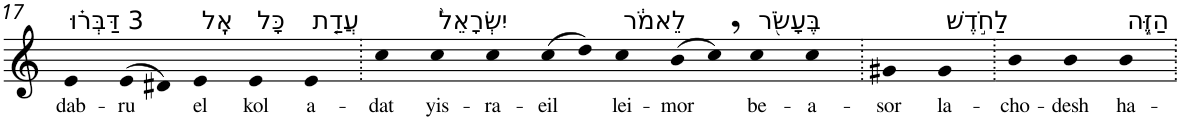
**kern	**text
*part1	*part1
*staff1	*staff1
*I"Piano	*
*I'Pno	*
!!LO:PB:g=z
*clefG2	*
*k[]	*
=17	=17
!LO:TX:a:t=3 דַּבְּר֗וּ	!
!	!LO:LY:b
4e	dab-
!	!LO:LY:b
(>8e	-ru
8d#X)	.
!LO:TX:a:t=אֶֽל	!
!	!LO:LY:b
4e	el
!LO:TX:a:t=כָּל	!
!	!LO:LY:b
4e	kol
!LO:TX:a:t=עֲדַ֤ת	!
!	!LO:LY:b
4e	a-
=18.	=18.
!	!LO:LY:b
4cc	-dat
!LO:TX:a:t=יִשְׂרָאֵל֙	!
!	!LO:LY:b
4cc	yis-
!	!LO:LY:b
4cc	-ra-
!	!LO:LY:b
(>8cc	-eil
8dd)	.
!LO:TX:a:t=לֵאמֹ֔ר	!
!	!LO:LY:b
4cc	lei-
!	!LO:LY:b
(>8b	-mor
8cc,)	.
!LO:TX:a:t=בֶּעָשֹׂ֖ר	!
!	!LO:LY:b
4cc	be-
!	!LO:LY:b
4cc	-a-
=19.	=19.
!	!LO:LY:b
4g#X	-sor
!LO:TX:a:t=לַחֹ֣דֶשׁ	!
!	!LO:LY:b
4g#	la-
=20.	=20.
!	!LO:LY:b
4b	-cho-
!	!LO:LY:b
4b	-desh
!LO:TX:a:t=הַזֶּ֑ה	!
!	!LO:LY:b
4b	ha-
=.	=.
*-	*-
